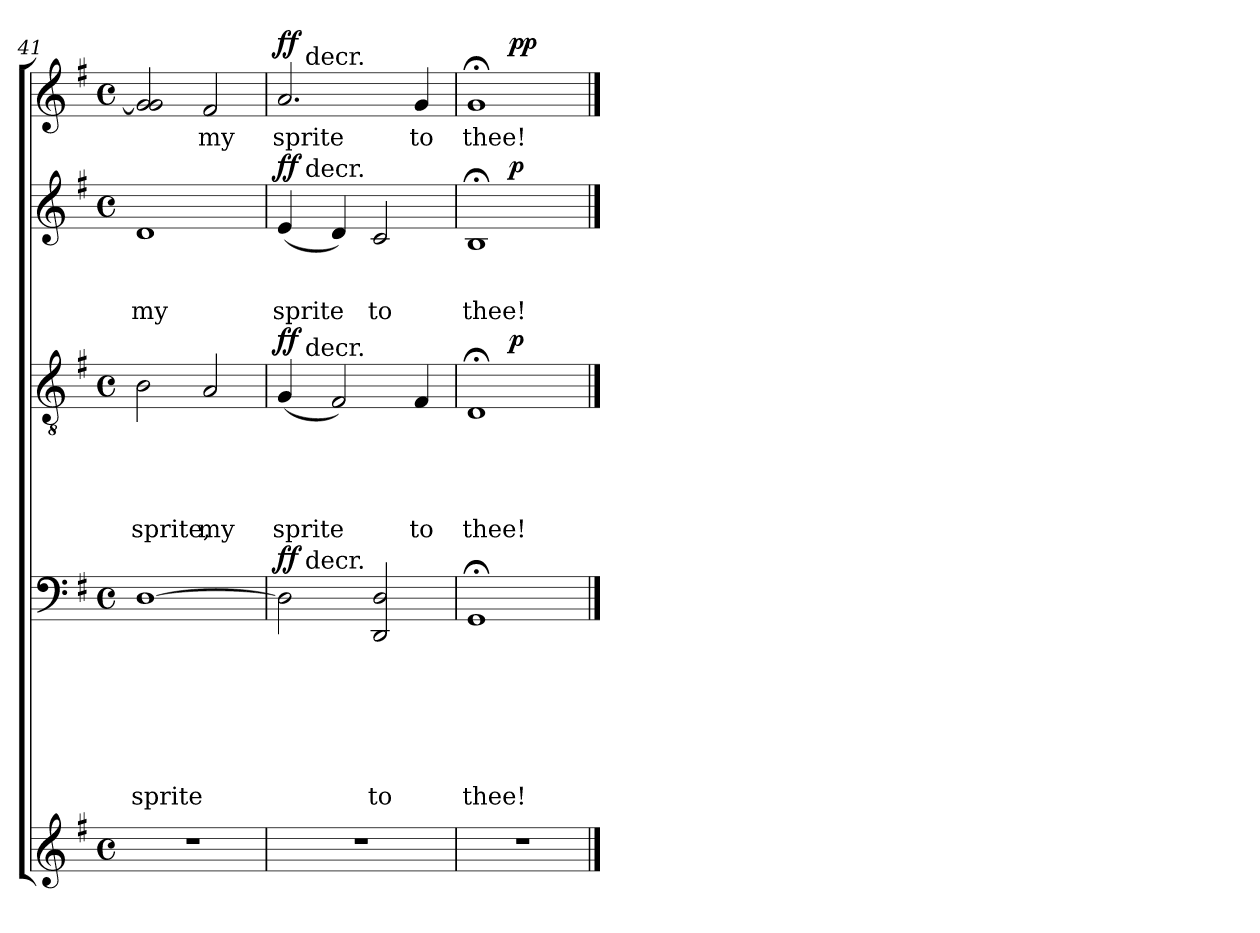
**kern	**kern	**text	**text	**text	**text	**text	**text	**text	**dynam	**kern	**text	**text	**text	**text	**text	**dynam	**kern	**text	**text	**text	**dynam	**kern	**text	**dynam
*part5	*part4	*part4	*part4	*part4	*part4	*part4	*part4	*part4	*part4	*part3	*part3	*part3	*part3	*part3	*part3	*part3	*part2	*part2	*part2	*part2	*part2	*part1	*part1	*part1
*staff5	*staff4	*staff4	*staff4	*staff4	*staff4	*staff4	*staff4	*staff4	*staff4	*staff3	*staff3	*staff3	*staff3	*staff3	*staff3	*staff3	*staff2	*staff2	*staff2	*staff2	*staff2	*staff1	*staff1	*staff1
*clefG2	*clefF4	*	*	*	*	*	*	*	*	*clefGv2	*	*	*	*	*	*	*clefG2	*	*	*	*	*clefG2	*	*
*k[f#]	*k[f#]	*	*	*	*	*	*	*	*	*k[f#]	*	*	*	*	*	*	*k[f#]	*	*	*	*	*k[f#]	*	*
*G:	*G:	*	*	*	*	*	*	*	*	*G:	*	*	*	*	*	*	*G:	*	*	*	*	*G:	*	*
*M4/4	*M4/4	*	*	*	*	*	*	*	*	*M4/4	*	*	*	*	*	*	*M4/4	*	*	*	*	*M4/4	*	*
*met(c)	*met(c)	*	*	*	*	*	*	*	*	*met(c)	*	*	*	*	*	*	*met(c)	*	*	*	*	*met(c)	*	*
=41	=41	=41	=41	=41	=41	=41	=41	=41	=41	=41	=41	=41	=41	=41	=41	=41	=41	=41	=41	=41	=41	=41	=41	=41
!	!	!	!	!	!	!	!	!LO:LY:b:rj	!	!	!	!	!	!	!LO:LY:b	!	!	!	!	!LO:LY:b:rj	!	!	!	!
1r	[>1D	.	.	.	.	.	.	sprite	.	2B\	.	.	.	.	sprite,	.	1d	.	.	my	.	2g/] 2g/	.	.
!	!	!	!	!	!	!	!	!	!	!	!	!	!	!	!LO:LY:b	!	!	!	!	!	!	!	!LO:LY:b:rj	!
.	.	.	.	.	.	.	.	.	.	2A/	.	.	.	.	my	.	.	.	.	.	.	2f#/	my	.
=42!	=42!	=42!	=42!	=42!	=42!	=42!	=42!	=42!	=42!	=42!	=42!	=42!	=42!	=42!	=42!	=42!	=42!	=42!	=42!	=42!	=42!	=42!	=42!	=42!
!	!	!	!	!	!	!	!	!	!LO:DY:a	!	!	!	!	!	!LO:LY:b	!LO:DY:a	!	!	!	!LO:LY:b:rj	!LO:DY:a	!	!LO:LY:b:rj	!LO:DY:a
*	*^	*	*	*	*	*	*	*	*	*^	*	*	*	*	*	*	*^	*	*	*	*	*^	*	*
1r	2D\]	8ryy	.	.	.	.	.	.	.	ff	(<4G/	8ryy	.	.	.	.	sprite	ff	(<4e/	8ryy	.	.	sprite	ff	2.a/	8ryy	sprite	ff
!	!	!	!	!	!	!	!	!	!	!	!	!	!	!	!	!	!	!	!	!	!	!	!	!	!	!LO:TX:a:t=decr.	!	!
!	!	!	!	!	!	!	!	!	!	!	!	!	!	!	!	!	!	!	!	!LO:TX:a:t=decr.	!	!	!	!	!	!	!	!
!	!	!	!	!	!	!	!	!	!	!	!	!LO:TX:a:t=decr.	!	!	!	!	!	!	!	!	!	!	!	!	!	!	!	!
!	!	!LO:TX:a:t=decr.	!	!	!	!	!	!	!	!	!	!	!	!	!	!	!	!	!	!	!	!	!	!	!	!	!	!
.	.	2..ryy	.	.	.	.	.	.	.	.	.	2..ryy	.	.	.	.	.	.	.	2..ryy	.	.	.	.	.	2..ryy	.	.
.	.	.	.	.	.	.	.	.	.	.	2F#/)	.	.	.	.	.	.	.	4d/)	.	.	.	.	.	.	.	.	.
!	!	!	!	!	!	!	!	!	!LO:LY:b:rj	!	!	!	!	!	!	!	!	!	!	!	!	!	!LO:LY:b:rj	!	!	!	!	!
.	2DD/ 2D/	.	.	.	.	.	.	.	to	.	.	.	.	.	.	.	.	.	2c/	.	.	.	to	.	.	.	.	.
!	!	!	!	!	!	!	!	!	!	!	!	!	!	!	!	!	!LO:LY:b	!	!	!	!	!	!	!	!	!	!LO:LY:b:rj	!
.	.	.	.	.	.	.	.	.	.	.	4F#/	.	.	.	.	.	to	.	.	.	.	.	.	.	4g/	.	to	.
=43!	=43!	=43!	=43!	=43!	=43!	=43!	=43!	=43!	=43!	=43!	=43!	=43!	=43!	=43!	=43!	=43!	=43!	=43!	=43!	=43!	=43!	=43!	=43!	=43!	=43!	=43!	=43!	=43!
!	!	!	!	!	!	!	!	!	!LO:LY:b:rj	!	!	!	!	!	!	!	!LO:LY:b	!	!	!	!	!	!LO:LY:b:rj	!	!	!	!LO:LY:b:rj	!
*	*v	*v	*	*	*	*	*	*	*	*	*	*	*	*	*	*	*	*	*	*	*	*	*	*	*	*	*	*
1r	1GG;	.	.	.	.	.	.	thee!	.	1D;	4ryy	.	.	.	.	thee!	.	1B;	4ryy	.	.	thee!	.	1g;<	4ryy	thee!	.
!	!	!	!	!	!	!	!	!	!	!	!	!	!	!	!	!	!LO:DY:b	!	!	!	!	!	!LO:DY:b	!	!	!	!LO:DY:a
!	!	!	!	!	!	!	!	!	!	!	!	!	!	!	!	!	!	!	!	!	!	!	!	!	!	!	!LO:DY:n=1:b
.	.	.	.	.	.	.	.	.	.	.	2.ryy	.	.	.	.	.	p	.	2.ryy	.	.	.	p	.	2.ryy	.	p p
*	*	*	*	*	*	*	*	*	*	*v	*v	*	*	*	*	*	*	*	*	*	*	*	*	*v	*v	*	*
*	*	*	*	*	*	*	*	*	*	*	*	*	*	*	*	*	*v	*v	*	*	*	*	*	*	*
==	==	==	==	==	==	==	==	==	==	==	==	==	==	==	==	==	==	==	==	==	==	==	==	==
*-	*-	*-	*-	*-	*-	*-	*-	*-	*-	*-	*-	*-	*-	*-	*-	*-	*-	*-	*-	*-	*-	*-	*-	*-
